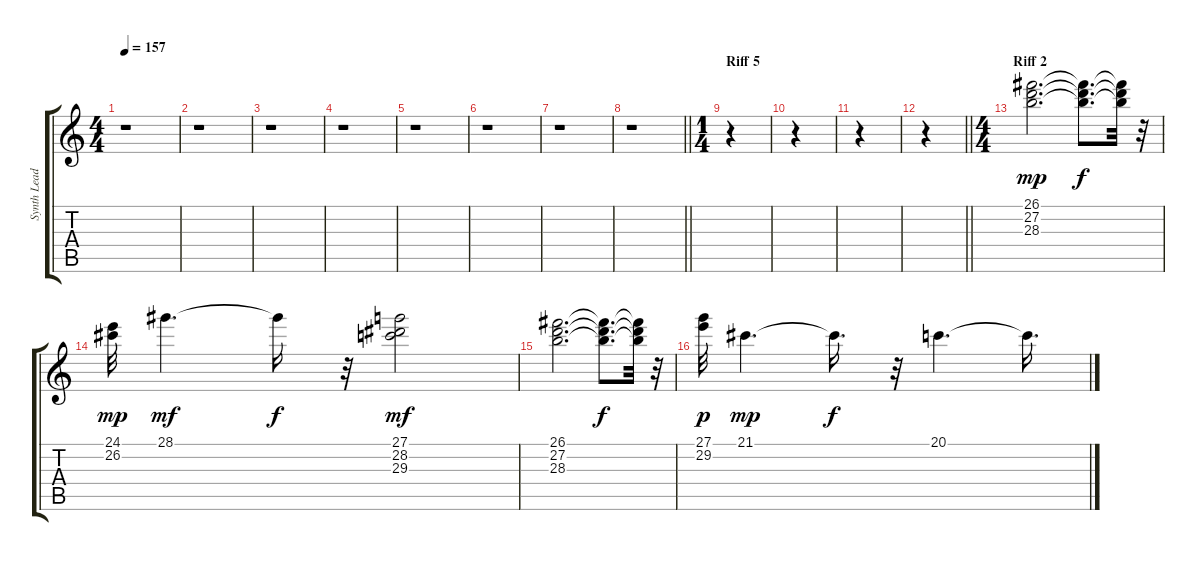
\track ("Synth Lead" "Synth Lead") {instrument lead2sawtooth}
\staff {score tabs}
\tuning (E4 B3 G3 D3 A2 E2) {hide}
\ts (4 4)
\tempo 157
\clef g2
\ks c
r.1{dy f} |
r.1 |
r.1 |
r.1 |
r.1 |
r.1 |
r.1 |
\barLineRight lightlight
r.1 |
\ts (1 4)
\section ("" "Riff 5")
r.4 |
r.4 |
r.4 |
\barLineRight lightlight
r.4 |
\ts (4 4)
\section ("" "Riff 2")
(26.1 27.2 28.3).2{d dy mp} (26.1{t} 27.2{t} 28.3{t}).8{d dy f} (26.1{t} 27.2{t} 28.3{t}).32 r.32 |
(24.1 26.2).32{dy mp} 28.1.4{d dy mf} 28.1{t}.16{dy f} r.32 (27.1 28.2 29.3).2{dy mf} |
(26.1 27.2 28.3).2{d} (26.1{t} 27.2{t} 28.3{t}).8{d dy f} (26.1{t} 27.2{t} 28.3{t}).32 r.32 |
(27.1 29.2).32{dy p} 21.1.4{d dy mp} 21.1{t}.16{d dy f} r.32 20.1.4{d} 20.1{t}.16{d}
